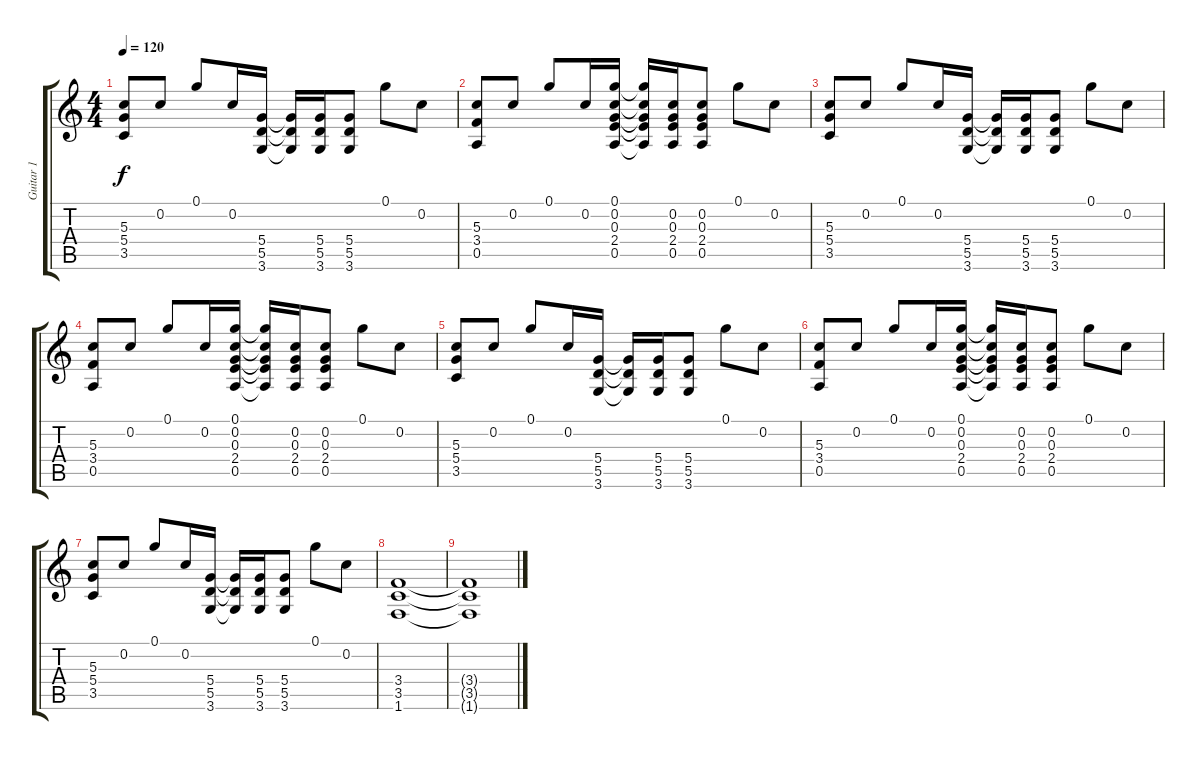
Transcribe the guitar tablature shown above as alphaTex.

\track ("Guitar 1" "Guitar 1") {instrument overdrivenguitar}
\staff {score tabs}
\tuning (G4 C4 G3 D3 A2 E2) {hide}
\ts (4 4)
\tempo 120
\clef g2
\ks c
(5.3 5.4 3.5).8{dy f} 0.2.8 0.1.8 0.2.16 (5.4 5.5 3.6).16 (5.4{t} 5.5{t} 3.6{t}).16 (5.4 5.5 3.6).16 (5.4 5.5 3.6).8 0.1.8 0.2.8 |
(5.3 3.4 0.5).8 0.2.8 0.1.8 0.2.16 (0.1 0.2 0.3 2.4 0.5).16 (0.1{t} 0.2{t} 0.3{t} 2.4{t} 0.5{t}).16 (0.2 0.3 2.4 0.5).16 (0.2 0.3 2.4 0.5).8 0.1.8 0.2.8 |
(5.3 5.4 3.5).8 0.2.8 0.1.8 0.2.16 (5.4 5.5 3.6).16 (5.4{t} 5.5{t} 3.6{t}).16 (5.4 5.5 3.6).16 (5.4 5.5 3.6).8 0.1.8 0.2.8 |
(5.3 3.4 0.5).8 0.2.8 0.1.8 0.2.16 (0.1 0.2 0.3 2.4 0.5).16 (0.1{t} 0.2{t} 0.3{t} 2.4{t} 0.5{t}).16 (0.2 0.3 2.4 0.5).16 (0.2 0.3 2.4 0.5).8 0.1.8 0.2.8 |
(5.3 5.4 3.5).8 0.2.8 0.1.8 0.2.16 (5.4 5.5 3.6).16 (5.4{t} 5.5{t} 3.6{t}).16 (5.4 5.5 3.6).16 (5.4 5.5 3.6).8 0.1.8 0.2.8 |
(5.3 3.4 0.5).8 0.2.8 0.1.8 0.2.16 (0.1 0.2 0.3 2.4 0.5).16 (0.1{t} 0.2{t} 0.3{t} 2.4{t} 0.5{t}).16 (0.2 0.3 2.4 0.5).16 (0.2 0.3 2.4 0.5).8 0.1.8 0.2.8 |
(5.3 5.4 3.5).8 0.2.8 0.1.8 0.2.16 (5.4 5.5 3.6).16 (5.4{t} 5.5{t} 3.6{t}).16 (5.4 5.5 3.6).16 (5.4 5.5 3.6).8 0.1.8 0.2.8 |
(3.4 3.5 1.6).1 |
(3.4{t} 3.5{t} 1.6{t}).1
